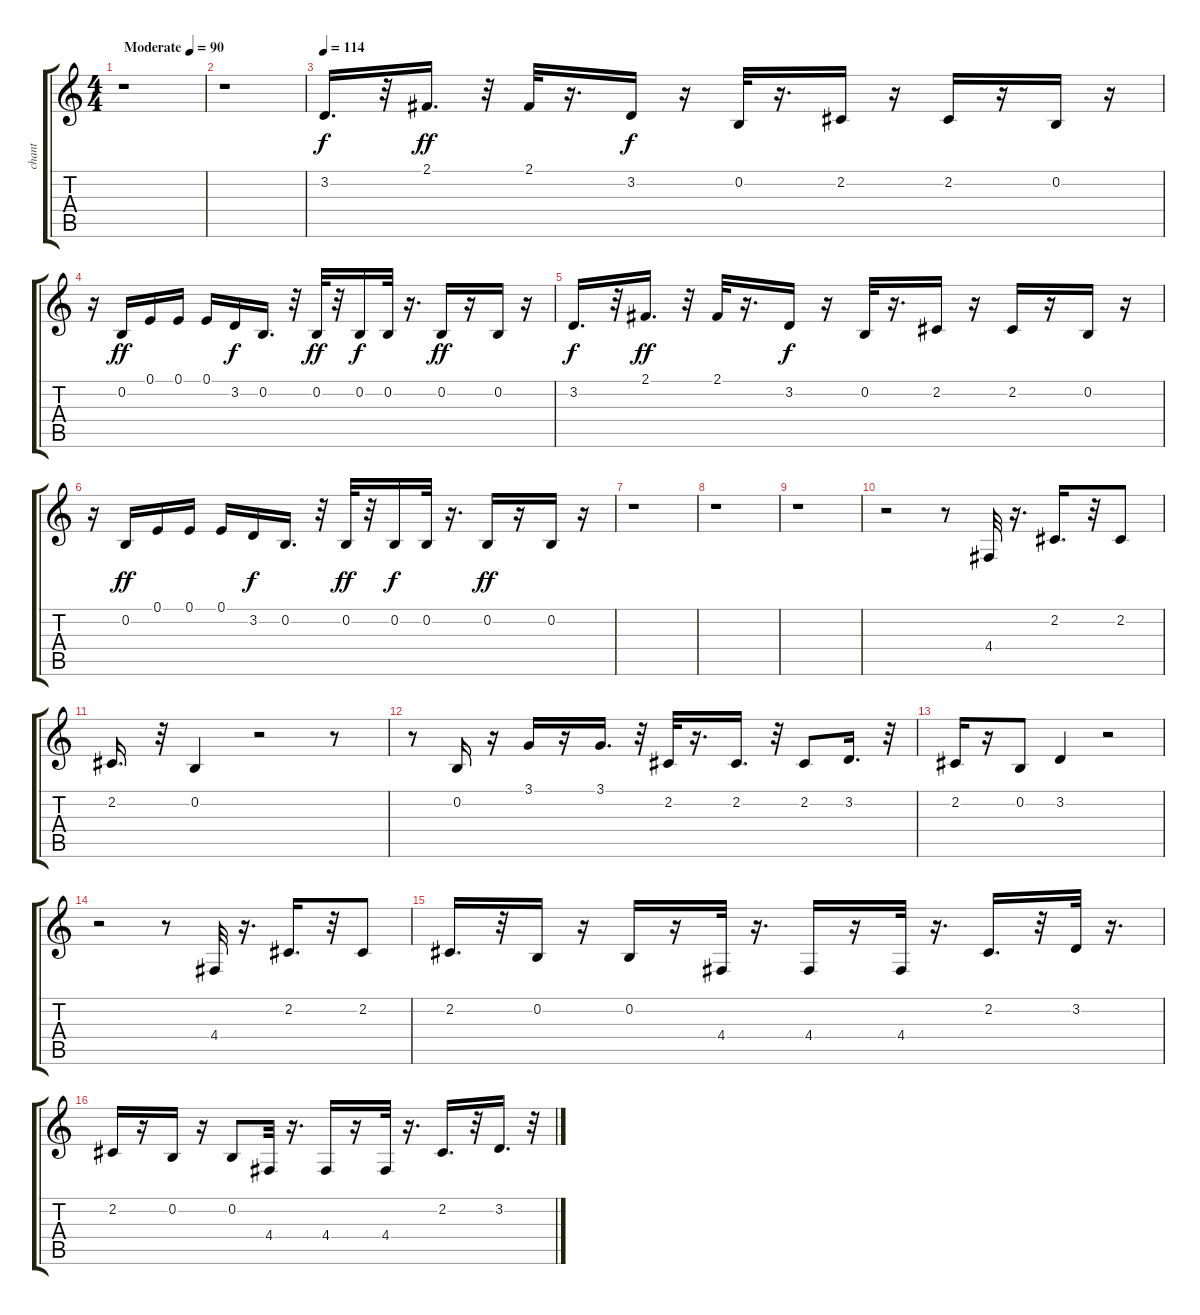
\track ("chant" "chant") {instrument altosax}
\staff {score tabs}
\tuning (E4 B3 G3 D3 A2 E2) {hide}
\ts (4 4)
\tempo (90 "Moderate")
\clef g2
\ks c
r.1{dy f instrument altosax} |
r.1 |
\tempo 114
3.2.16{d volume 13} r.32 2.1.16{d dy ff} r.32 2.1.32 r.16{d} 3.2.16{dy f} r.16 0.2.32 r.16{d} 2.2.16 r.16 2.2.16 r.16 0.2.16 r.16 |
r.16 0.2.16{dy ff} 0.1.16 0.1.16 0.1.16 3.2.16{dy f} 0.2.16{d} r.32 0.2.32{dy ff} r.32 0.2.16{dy f} 0.2.32 r.16{d} 0.2.16{dy ff} r.16 0.2.16 r.16 |
3.2.16{d dy f} r.32 2.1.16{d dy ff} r.32 2.1.32 r.16{d} 3.2.16{dy f} r.16 0.2.32 r.16{d} 2.2.16 r.16 2.2.16 r.16 0.2.16 r.16 |
r.16 0.2.16{dy ff} 0.1.16 0.1.16 0.1.16 3.2.16{dy f} 0.2.16{d} r.32 0.2.32{dy ff} r.32 0.2.16{dy f} 0.2.32 r.16{d} 0.2.16{dy ff} r.16 0.2.16 r.16 |
r.1 |
r.1 |
r.1 |
r.2 r.8 4.4.32 r.16{d} 2.2.16{d} r.32 2.2.8 |
2.2.16{d} r.32 0.2.4 r.2 r.8 |
r.8 0.2.16 r.16 3.1.16 r.16 3.1.16{d} r.32 2.2.32 r.16{d} 2.2.16{d} r.32 2.2.8 3.2.16{d} r.32 |
2.2.16 r.16 0.2.8 3.2.4 r.2 |
r.2 r.8 4.4.32 r.16{d} 2.2.16{d} r.32 2.2.8 |
2.2.16{d} r.32 0.2.16 r.16 0.2.16 r.16 4.4.32 r.16{d} 4.4.16 r.16 4.4.32 r.16{d} 2.2.16{d} r.32 3.2.32 r.16{d} |
2.2.16 r.16 0.2.16 r.16 0.2.8 4.4.32 r.16{d} 4.4.16 r.16 4.4.32 r.16{d} 2.2.16{d} r.32 3.2.16{d} r.32
